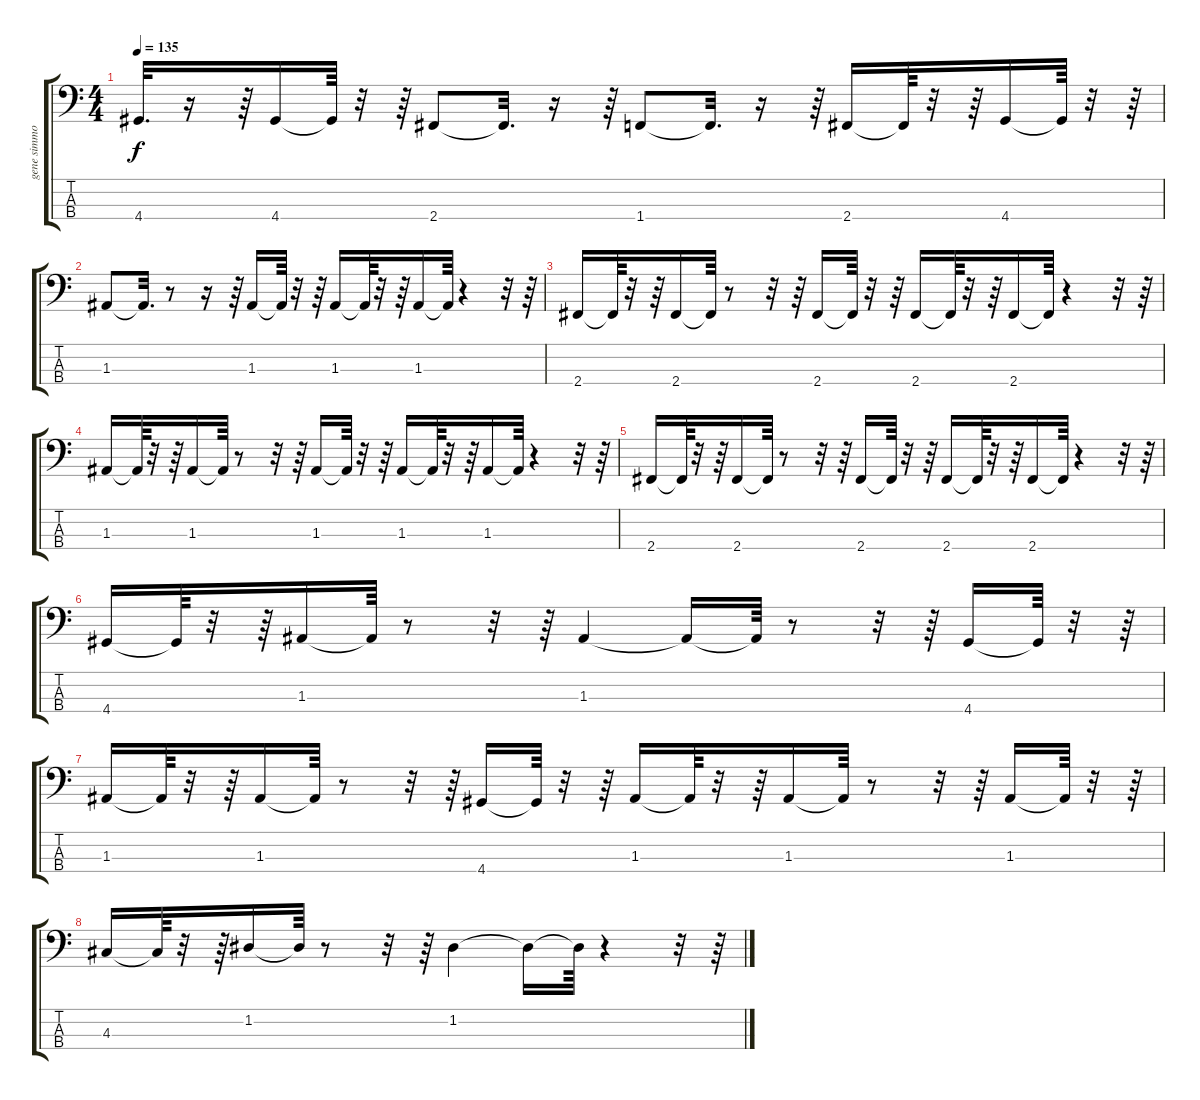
\track ("gene simmons" "gene simmo") {solo instrument banjo}
\staff {score tabs}
\tuning (G2 D2 A1 E1) {hide}
\displaytranspose 12
\ts (4 4)
\tempo 135
\clef f4
\ks c
4.4{t}.32{d dy f} r.16 r.64 4.4.16 4.4{t}.64 r.32 r.64 2.4.8 2.4{t}.32{d} r.16 r.64 1.4.8 1.4{t}.32{d} r.16 r.64 2.4.16 2.4{t}.64 r.32 r.64 4.4.16 4.4{t}.64 r.32 r.64 |
1.3.8 1.3{t}.32{d} r.8 r.16 r.64 1.3.16 1.3{t}.64 r.32 r.64 1.3.16 1.3{t}.64 r.32 r.64 1.3.16 1.3{t}.64 r.4 r.32 r.64 |
2.4.16 2.4{t}.64 r.32 r.64 2.4.16 2.4{t}.64 r.8 r.32 r.64 2.4.16 2.4{t}.64 r.32 r.64 2.4.16 2.4{t}.64 r.32 r.64 2.4.16 2.4{t}.64 r.4 r.32 r.64 |
1.3.16 1.3{t}.64 r.32 r.64 1.3.16 1.3{t}.64 r.8 r.32 r.64 1.3.16 1.3{t}.64 r.32 r.64 1.3.16 1.3{t}.64 r.32 r.64 1.3.16 1.3{t}.64 r.4 r.32 r.64 |
2.4.16 2.4{t}.64 r.32 r.64 2.4.16 2.4{t}.64 r.8 r.32 r.64 2.4.16 2.4{t}.64 r.32 r.64 2.4.16 2.4{t}.64 r.32 r.64 2.4.16 2.4{t}.64 r.4 r.32 r.64 |
4.4.16 4.4{t}.64 r.32 r.64 1.3.16 1.3{t}.64 r.8 r.32 r.64 1.3.4 1.3{t}.16 1.3{t}.64 r.8 r.32 r.64 4.4.16 4.4{t}.64 r.32 r.64 |
1.3.16 1.3{t}.64 r.32 r.64 1.3.16 1.3{t}.64 r.8 r.32 r.64 4.4.16 4.4{t}.64 r.32 r.64 1.3.16 1.3{t}.64 r.32 r.64 1.3.16 1.3{t}.64 r.8 r.32 r.64 1.3.16 1.3{t}.64 r.32 r.64 |
4.3.16 4.3{t}.64 r.32 r.64 1.2.16 1.2{t}.64 r.8 r.32 r.64 1.2.4 1.2{t}.16 1.2{t}.64 r.4 r.32 r.64
